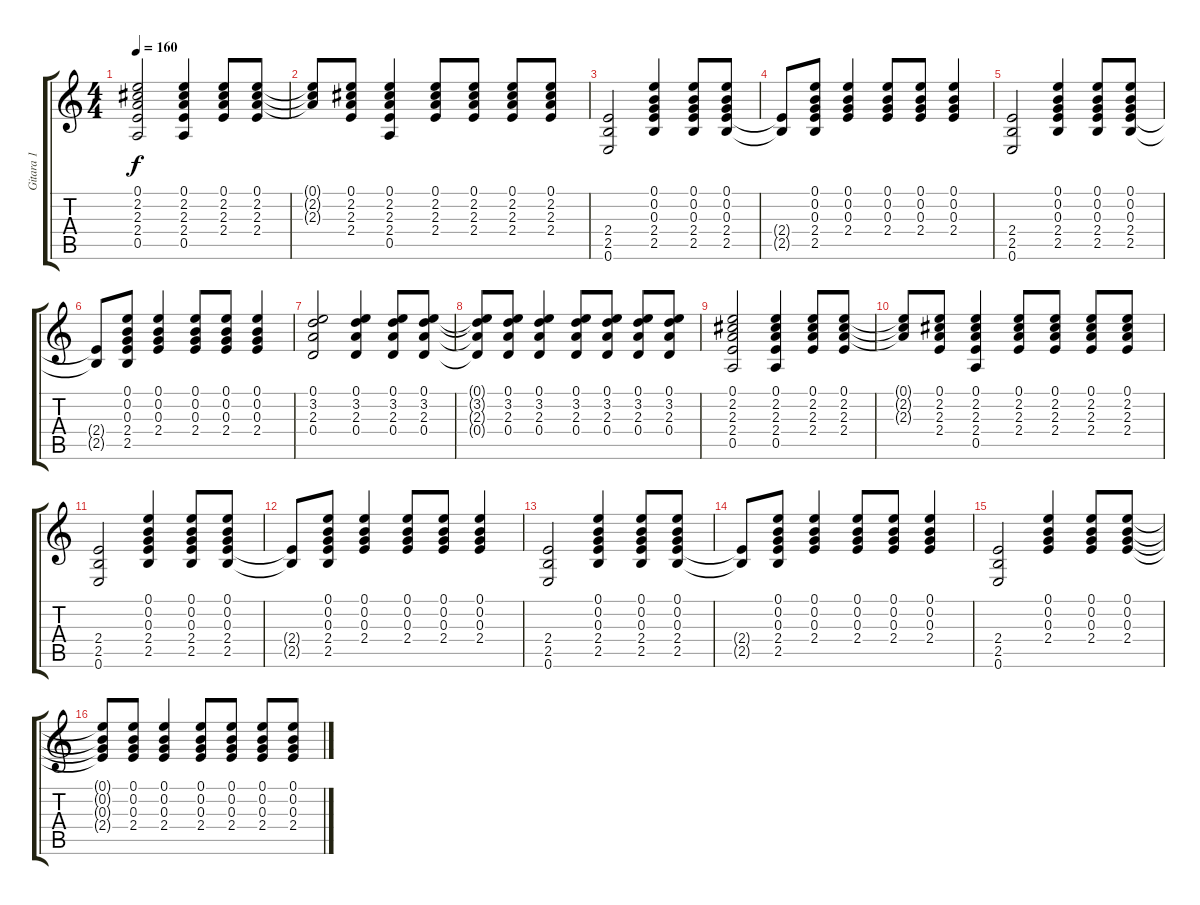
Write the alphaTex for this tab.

\track ("Gitara 1" "Gitara 1") {instrument electricguitarclean}
\staff {score tabs}
\tuning (E4 B3 G3 D3 A2 E2) {hide}
\ts (4 4)
\tempo 160
\clef g2
\ks c
(0.1 2.2 2.3 2.4 0.5).2{dy f} (0.1 2.2 2.3 2.4 0.5).4 (0.1 2.2 2.3 2.4).8 (0.1 2.2 2.3 2.4).8 |
(0.1{t} 2.2{t} 2.3{t}).8 (0.1 2.2 2.3 2.4).8 (0.1 2.2 2.3 2.4 0.5).4 (0.1 2.2 2.3 2.4).8 (0.1 2.2 2.3 2.4).8 (0.1 2.2 2.3 2.4).8 (0.1 2.2 2.3 2.4).8 |
(2.4 2.5 0.6).2 (0.1 0.2 0.3 2.4 2.5).4 (0.1 0.2 0.3 2.4 2.5).8 (0.1 0.2 0.3 2.4 2.5).8 |
(2.4{t} 2.5{t}).8 (0.1 0.2 0.3 2.4 2.5).8 (0.1 0.2 0.3 2.4).4 (0.1 0.2 0.3 2.4).8 (0.1 0.2 0.3 2.4).8 (0.1 0.2 0.3 2.4).4 |
(2.4 2.5 0.6).2 (0.1 0.2 0.3 2.4 2.5).4 (0.1 0.2 0.3 2.4 2.5).8 (0.1 0.2 0.3 2.4 2.5).8 |
(2.4{t} 2.5{t}).8 (0.1 0.2 0.3 2.4 2.5).8 (0.1 0.2 0.3 2.4).4 (0.1 0.2 0.3 2.4).8 (0.1 0.2 0.3 2.4).8 (0.1 0.2 0.3 2.4).4 |
(0.1 3.2 2.3 0.4).2 (0.1 3.2 2.3 0.4).4 (0.1 3.2 2.3 0.4).8 (0.1 3.2 2.3 0.4).8 |
(0.1{t} 3.2{t} 2.3{t} 0.4{t}).8 (0.1 3.2 2.3 0.4).8 (0.1 3.2 2.3 0.4).4 (0.1 3.2 2.3 0.4).8 (0.1 3.2 2.3 0.4).8 (0.1 3.2 2.3 0.4).8 (0.1 3.2 2.3 0.4).8 |
(0.1 2.2 2.3 2.4 0.5).2 (0.1 2.2 2.3 2.4 0.5).4 (0.1 2.2 2.3 2.4).8 (0.1 2.2 2.3 2.4).8 |
(0.1{t} 2.2{t} 2.3{t}).8 (0.1 2.2 2.3 2.4).8 (0.1 2.2 2.3 2.4 0.5).4 (0.1 2.2 2.3 2.4).8 (0.1 2.2 2.3 2.4).8 (0.1 2.2 2.3 2.4).8 (0.1 2.2 2.3 2.4).8 |
(2.4 2.5 0.6).2 (0.1 0.2 0.3 2.4 2.5).4 (0.1 0.2 0.3 2.4 2.5).8 (0.1 0.2 0.3 2.4 2.5).8 |
(2.4{t} 2.5{t}).8 (0.1 0.2 0.3 2.4 2.5).8 (0.1 0.2 0.3 2.4).4 (0.1 0.2 0.3 2.4).8 (0.1 0.2 0.3 2.4).8 (0.1 0.2 0.3 2.4).4 |
(2.4 2.5 0.6).2 (0.1 0.2 0.3 2.4 2.5).4 (0.1 0.2 0.3 2.4 2.5).8 (0.1 0.2 0.3 2.4 2.5).8 |
(2.4{t} 2.5{t}).8 (0.1 0.2 0.3 2.4 2.5).8 (0.1 0.2 0.3 2.4).4 (0.1 0.2 0.3 2.4).8 (0.1 0.2 0.3 2.4).8 (0.1 0.2 0.3 2.4).4 |
(2.4 2.5 0.6).2 (0.1 0.2 0.3 2.4).4 (0.1 0.2 0.3 2.4).8 (0.1 0.2 0.3 2.4).8 |
(0.1{t} 0.2{t} 0.3{t} 2.4{t}).8 (0.1 0.2 0.3 2.4).8 (0.1 0.2 0.3 2.4).4 (0.1 0.2 0.3 2.4).8 (0.1 0.2 0.3 2.4).8 (0.1 0.2 0.3 2.4).8 (0.1 0.2 0.3 2.4).8
